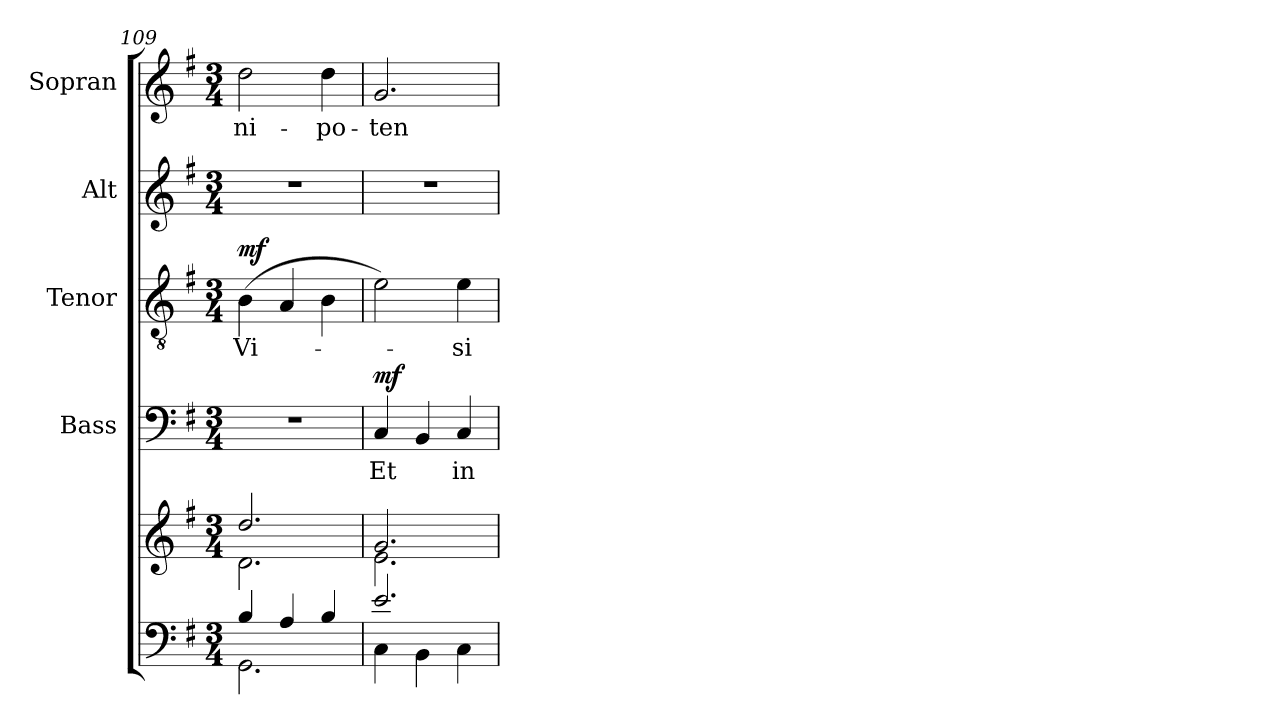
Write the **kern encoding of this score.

**kern	**kern	**kern	**text	**dynam	**kern	**text	**dynam	**kern	**kern	**text
*part5	*part5	*part4	*part4	*part4	*part3	*part3	*part3	*part2	*part1	*part1
*staff6	*staff5	*staff4	*staff4	*staff4	*staff3	*staff3	*staff3	*staff2	*staff1	*staff1
*	*	*I"Bass	*	*	*I"Tenor	*	*	*I"Alt	*I"Sopran	*
*	*	*I'B.	*	*	*I'T.	*	*	*I'A.	*I'S.	*
*clefF4	*clefG2	*clefF4	*	*	*clefGv2	*	*	*clefG2	*clefG2	*
*k[f#]	*k[f#]	*k[f#]	*	*	*k[f#]	*	*	*k[f#]	*k[f#]	*
*G:	*G:	*G:	*	*	*G:	*	*	*G:	*G:	*
*M3/4	*M3/4	*M3/4	*	*	*M3/4	*	*	*M3/4	*M3/4	*
=109	=109	=109	=109	=109	=109	=109	=109	=109	=109	=109
*^	*^	*	*	*	*	*	*	*	*	*
!	!	!	!	!	!	!	!	!LO:LY:b	!LO:DY:a	!	!	!LO:LY:b
4B/	2.GG\	2.dd/	2.d\	2.r	.	.	(>4B\	Vi-	mf	2.r	2dd\	-ni-
4A/	.	.	.	.	.	.	4A/	.	.	.	.	.
!	!	!	!	!	!	!	!	!	!	!	!	!LO:LY:b
4B/	.	.	.	.	.	.	4B\	.	.	.	4dd\	-po-
=110	=110	=110	=110	=110	=110	=110	=110	=110	=110	=110	=110	=110
!	!	!	!	!	!LO:LY:b	!LO:DY:a	!	!	!	!	!	!LO:LY:b
2.e/	4C\	2.g/	2.e\	4C/	Et	mf	2e\)	.	.	2.r	2.g/	-ten-
.	4BB\	.	.	4BB/	.	.	.	.	.	.	.	.
!	!	!	!	!	!LO:LY:b	!	!	!LO:LY:b	!	!	!	!
.	4C\	.	.	4C/	in	.	4e\	-si-	.	.	.	.
*v	*v	*	*	*	*	*	*	*	*	*	*	*
*	*v	*v	*	*	*	*	*	*	*	*	*
=	=	=	=	=	=	=	=	=	=	=
*-	*-	*-	*-	*-	*-	*-	*-	*-	*-	*-
